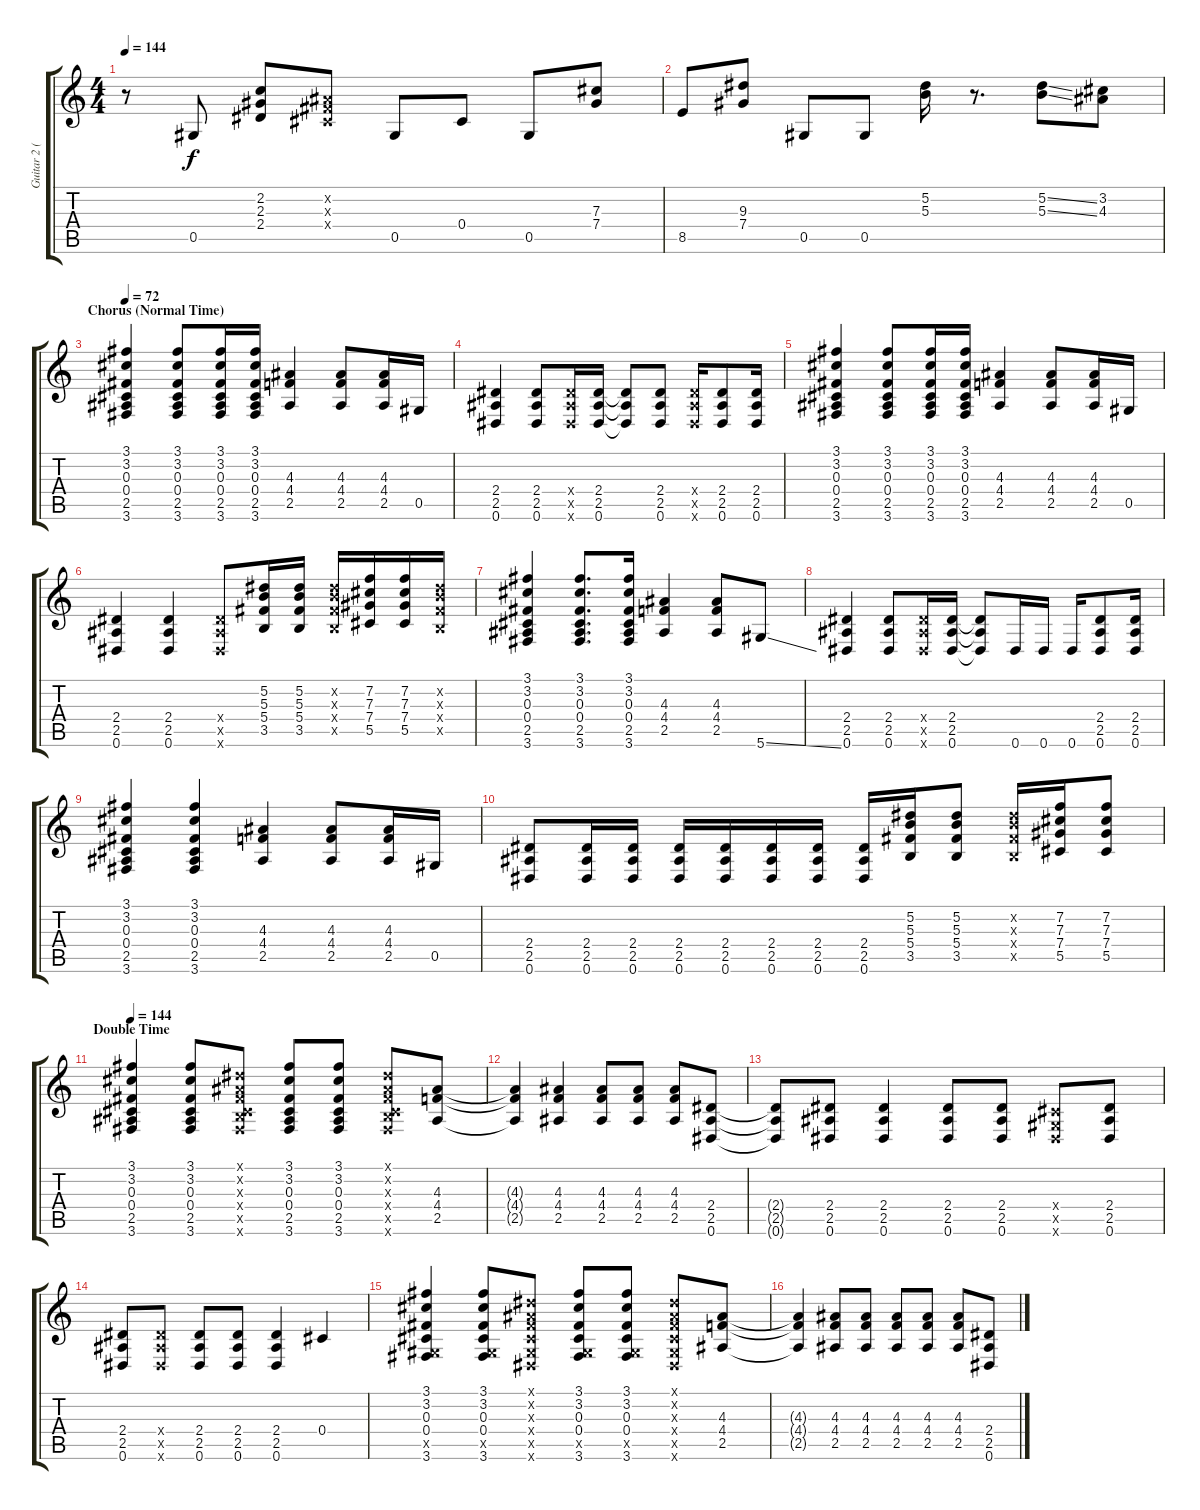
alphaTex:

\track ("Guitar 2 (Izzy)" "Guitar 2 (") {instrument overdrivenguitar}
\staff {score tabs}
\tuning (Eb4 Bb3 Gb3 Db3 Ab2 Eb2) {hide}
\ts (4 4)
\tempo 144
\clef g2
\ks c
r.8{dy f} 0.5.8 (2.2 2.3 2.4).8 (0.2{x} 0.3{x} 0.4{x}).8 0.5.8 0.4.8 0.5.8 (7.3 7.4).8 |
8.5.8 (9.3 7.4).8 0.5.8 0.5.8 (5.2 5.3).16 r.8{d} (5.2{ss} 5.3{ss}).8 (3.2 4.3).8 |
\section ("" "Chorus (Normal Time)")
\tempo 72
(3.1 3.2 0.3 0.4 2.5 3.6).4 (3.1 3.2 0.3 0.4 2.5 3.6).8 (3.1 3.2 0.3 0.4 2.5 3.6).16 (3.1 3.2 0.3 0.4 2.5 3.6).16 (4.3 4.4 2.5).4 (4.3 4.4 2.5).8 (4.3 4.4 2.5).16 0.5.16 |
(2.4 2.5 0.6).4 (2.4 2.5 0.6).8 (2.4{x} 2.5{x} 0.6{x}).16 (2.4 2.5 0.6).16 (2.4{t} 2.5{t} 0.6{t}).8 (2.4 2.5 0.6).8 (2.4{x} 2.5{x} 0.6{x}).16 (2.4 2.5 0.6).8 (2.4 2.5 0.6).16 |
(3.1 3.2 0.3 0.4 2.5 3.6).4 (3.1 3.2 0.3 0.4 2.5 3.6).8 (3.1 3.2 0.3 0.4 2.5 3.6).16 (3.1 3.2 0.3 0.4 2.5 3.6).16 (4.3 4.4 2.5).4 (4.3 4.4 2.5).8 (4.3 4.4 2.5).16 0.5.16 |
(2.4 2.5 0.6).4 (2.4 2.5 0.6).4 (2.4{x} 2.5{x} 0.6{x}).8 (5.2 5.3 5.4 3.5).16 (5.2 5.3 5.4 3.5).16 (5.2{x} 5.3{x} 5.4{x} 3.5{x}).16 (7.2 7.3 7.4 5.5).16 (7.2 7.3 7.4 5.5).16 (5.2{x} 5.3{x} 5.4{x} 3.5{x}).16 |
(3.1 3.2 0.3 0.4 2.5 3.6).4 (3.1 3.2 0.3 0.4 2.5 3.6).8{d} (3.1 3.2 0.3 0.4 2.5 3.6).16 (4.3 4.4 2.5).4 (4.3 4.4 2.5).8 5.6{ss}.8 |
(2.4 2.5 0.6).4 (2.4 2.5 0.6).8 (2.4{x} 2.5{x} 0.6{x}).16 (2.4 2.5 0.6).16 (2.4{t} 2.5{t} 0.6{t}).8 0.6.16 0.6.16 0.6.16 (2.4 2.5 0.6).8 (2.4 2.5 0.6).16 |
(3.1 3.2 0.3 0.4 2.5 3.6).4 (3.1 3.2 0.3 0.4 2.5 3.6).4 (4.3 4.4 2.5).4 (4.3 4.4 2.5).8 (4.3 4.4 2.5).16 0.5.16 |
(2.4 2.5 0.6).8 (2.4 2.5 0.6).16 (2.4 2.5 0.6).16 (2.4 2.5 0.6).16 (2.4 2.5 0.6).16 (2.4 2.5 0.6).16 (2.4 2.5 0.6).16 (2.4 2.5 0.6).16 (5.2 5.3 5.4 3.5).16 (5.2 5.3 5.4 3.5).8 (5.2{x} 5.3{x} 5.4{x} 3.5{x}).16 (7.2 7.3 7.4 5.5).16 (7.2 7.3 7.4 5.5).8 |
\section ("" "Double Time")
\tempo 144
(3.1 3.2 0.3 0.4 2.5 3.6).4 (3.1 3.2 0.3 0.4 2.5 3.6).8 (0.1{x} 0.2{x} 0.3{x} 0.4{x} 3.5{x} 3.6{x}).8 (3.1 3.2 0.3 0.4 2.5 3.6).8 (3.1 3.2 0.3 0.4 2.5 3.6).8 (0.1{x} 0.2{x} 0.3{x} 0.4{x} 3.5{x} 3.6{x}).8 (4.3 4.4 2.5).8 |
(4.3{t} 4.4{t} 2.5{t}).4 (4.3 4.4 2.5).4 (4.3 4.4 2.5).8 (4.3 4.4 2.5).8 (4.3 4.4 2.5).8 (2.4 2.5 0.6).8 |
(2.4{t} 2.5{t} 0.6{t}).8 (2.4 2.5 0.6).8 (2.4 2.5 0.6).4 (2.4 2.5 0.6).8 (2.4 2.5 0.6).8 (0.4{x} 0.5{x} 0.6{x}).8 (2.4 2.5 0.6).8 |
(2.4 2.5 0.6).8 (2.4{x} 2.5{x} 0.6{x}).8 (2.4 2.5 0.6).8 (2.4 2.5 0.6).8 (2.4 2.5 0.6).4 0.4.4 |
(3.1 3.2 0.3 0.4 0.5{x} 3.6).4 (3.1 3.2 0.3 0.4 0.5{x} 3.6).8 (0.1{x} 0.2{x} 0.3{x} 0.4{x} 0.5{x} 0.6{x}).8 (3.1 3.2 0.3 0.4 0.5{x} 3.6).8 (3.1 3.2 0.3 0.4 0.5{x} 3.6).8 (0.1{x} 0.2{x} 0.3{x} 0.4{x} 0.5{x} 0.6{x}).8 (4.3 4.4 2.5).8 |
(4.3{t} 4.4{t} 2.5{t}).4 (4.3 4.4 2.5).8 (4.3 4.4 2.5).8 (4.3 4.4 2.5).8 (4.3 4.4 2.5).8 (4.3 4.4 2.5).8 (2.4 2.5 0.6).8
